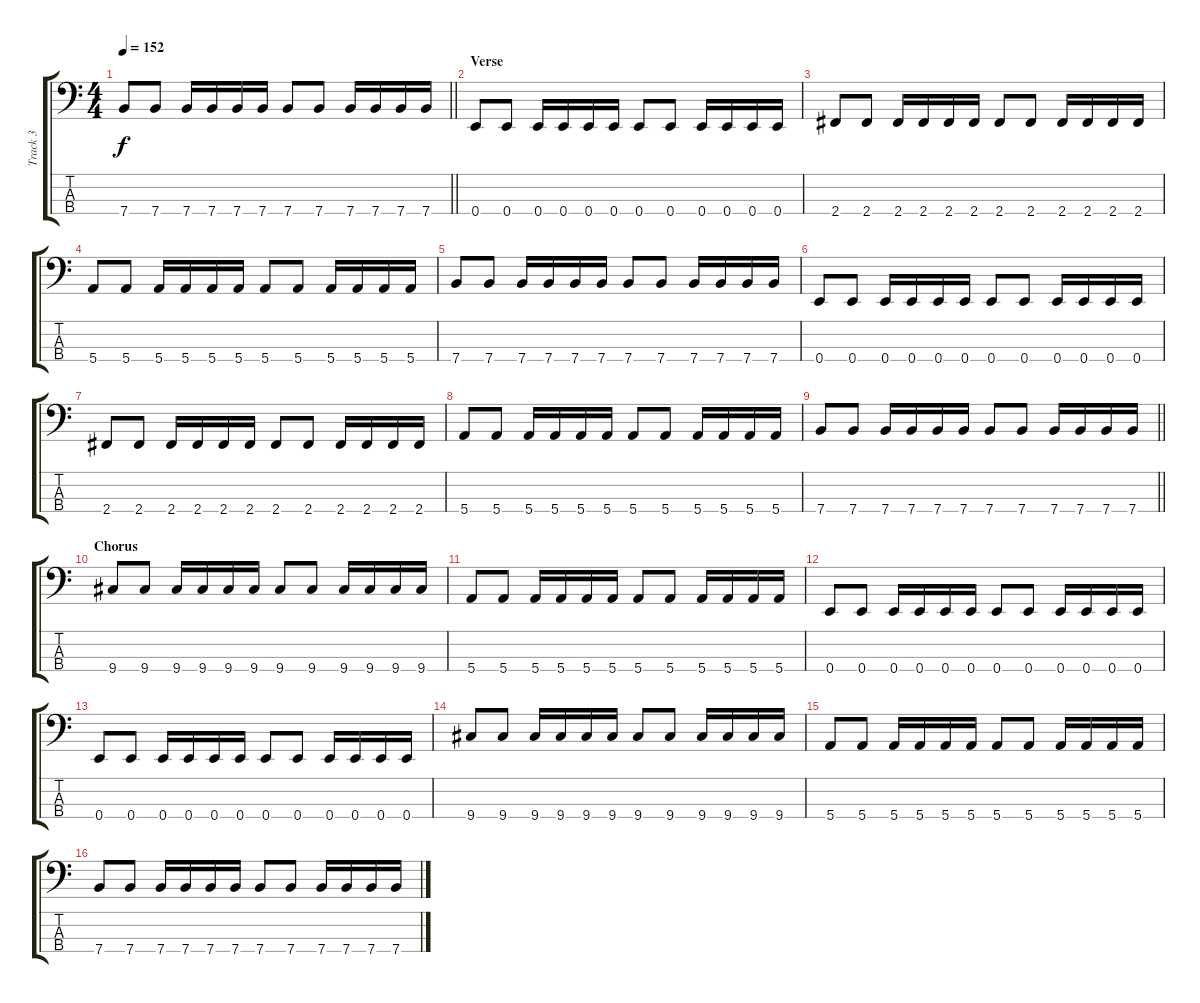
\track ("Track 3" "Track 3") {instrument electricbasspick}
\staff {score tabs}
\tuning (G2 D2 A1 E1) {hide}
\ts (4 4)
\tempo 152
\clef f4
\barLineRight lightlight
\ks c
7.4.8{dy f} 7.4.8 7.4.16 7.4.16 7.4.16 7.4.16 7.4.8 7.4.8 7.4.16 7.4.16 7.4.16 7.4.16 |
\section ("" "Verse")
0.4.8 0.4.8 0.4.16 0.4.16 0.4.16 0.4.16 0.4.8 0.4.8 0.4.16 0.4.16 0.4.16 0.4.16 |
2.4.8 2.4.8 2.4.16 2.4.16 2.4.16 2.4.16 2.4.8 2.4.8 2.4.16 2.4.16 2.4.16 2.4.16 |
5.4.8 5.4.8 5.4.16 5.4.16 5.4.16 5.4.16 5.4.8 5.4.8 5.4.16 5.4.16 5.4.16 5.4.16 |
7.4.8 7.4.8 7.4.16 7.4.16 7.4.16 7.4.16 7.4.8 7.4.8 7.4.16 7.4.16 7.4.16 7.4.16 |
0.4.8 0.4.8 0.4.16 0.4.16 0.4.16 0.4.16 0.4.8 0.4.8 0.4.16 0.4.16 0.4.16 0.4.16 |
2.4.8 2.4.8 2.4.16 2.4.16 2.4.16 2.4.16 2.4.8 2.4.8 2.4.16 2.4.16 2.4.16 2.4.16 |
5.4.8 5.4.8 5.4.16 5.4.16 5.4.16 5.4.16 5.4.8 5.4.8 5.4.16 5.4.16 5.4.16 5.4.16 |
\barLineRight lightlight
7.4.8 7.4.8 7.4.16 7.4.16 7.4.16 7.4.16 7.4.8 7.4.8 7.4.16 7.4.16 7.4.16 7.4.16 |
\section ("" "Chorus")
9.4.8 9.4.8 9.4.16 9.4.16 9.4.16 9.4.16 9.4.8 9.4.8 9.4.16 9.4.16 9.4.16 9.4.16 |
5.4.8 5.4.8 5.4.16 5.4.16 5.4.16 5.4.16 5.4.8 5.4.8 5.4.16 5.4.16 5.4.16 5.4.16 |
0.4.8 0.4.8 0.4.16 0.4.16 0.4.16 0.4.16 0.4.8 0.4.8 0.4.16 0.4.16 0.4.16 0.4.16 |
0.4.8 0.4.8 0.4.16 0.4.16 0.4.16 0.4.16 0.4.8 0.4.8 0.4.16 0.4.16 0.4.16 0.4.16 |
9.4.8 9.4.8 9.4.16 9.4.16 9.4.16 9.4.16 9.4.8 9.4.8 9.4.16 9.4.16 9.4.16 9.4.16 |
5.4.8 5.4.8 5.4.16 5.4.16 5.4.16 5.4.16 5.4.8 5.4.8 5.4.16 5.4.16 5.4.16 5.4.16 |
7.4.8 7.4.8 7.4.16 7.4.16 7.4.16 7.4.16 7.4.8 7.4.8 7.4.16 7.4.16 7.4.16 7.4.16
